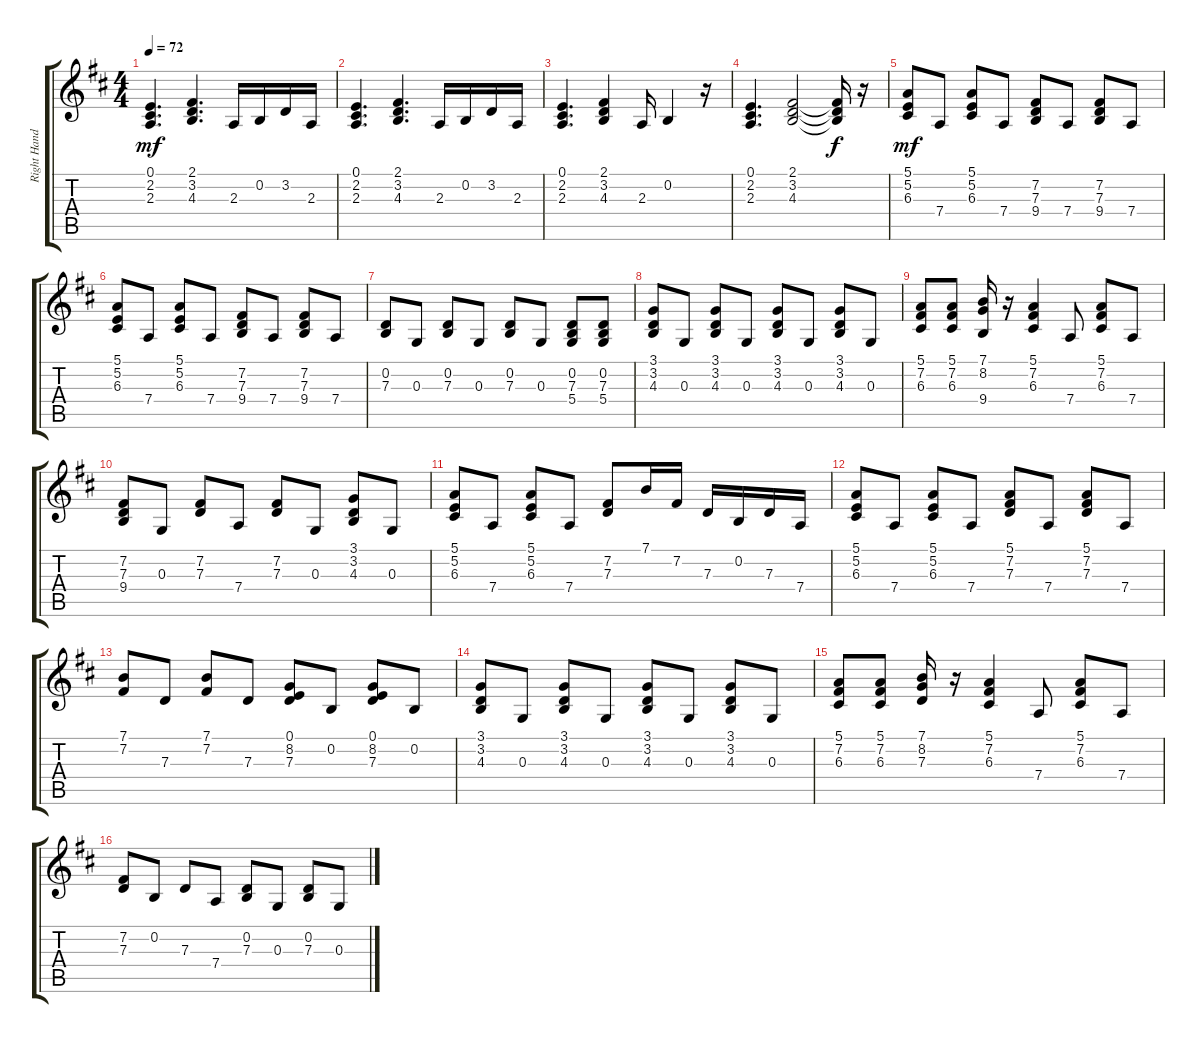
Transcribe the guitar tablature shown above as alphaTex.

\track ("Right Hand" "Right Hand") {instrument acousticgrandpiano}
\staff {score tabs}
\tuning (E4 B3 G3 D3 A2 E2) {hide}
\ts (4 4)
\tempo 72
\clef g2
\ks d
(0.1 2.2 2.3).4{d dy mf instrument acousticgrandpiano} (2.1 3.2 4.3).4{d} 2.3.16 0.2.16 3.2.16 2.3.16 |
(0.1 2.2 2.3).4{d} (2.1 3.2 4.3).4{d} 2.3.16 0.2.16 3.2.16 2.3.16 |
(0.1 2.2 2.3).4{d} (2.1 3.2 4.3).4 2.3.16 0.2.4 r.16 |
(0.1 2.2 2.3).4{d} (2.1 3.2 4.3).2 (2.1{t} 3.2{t} 4.3{t}).16{dy f} r.16 |
(5.1 5.2 6.3).8{dy mf} 7.4.8 (5.1 5.2 6.3).8 7.4.8 (7.2 7.3 9.4).8 7.4.8 (7.2 7.3 9.4).8 7.4.8 |
(5.1 5.2 6.3).8 7.4.8 (5.1 5.2 6.3).8 7.4.8 (7.2 7.3 9.4).8 7.4.8 (7.2 7.3 9.4).8 7.4.8 |
(0.2 7.3).8 0.3.8 (0.2 7.3).8 0.3.8 (0.2 7.3).8 0.3.8 (0.2 7.3 5.4).8 (0.2 7.3 5.4).8 |
(3.1 3.2 4.3).8 0.3.8 (3.1 3.2 4.3).8 0.3.8 (3.1 3.2 4.3).8 0.3.8 (3.1 3.2 4.3).8 0.3.8 |
(5.1 7.2 6.3).8 (5.1 7.2 6.3).8 (7.1 8.2 9.4).16 r.16 (5.1 7.2 6.3).4 7.4.8 (5.1 7.2 6.3).8 7.4.8 |
(7.2 7.3 9.4).8 0.3.8 (7.2 7.3).8 7.4.8 (7.2 7.3).8 0.3.8 (3.1 3.2 4.3).8 0.3.8 |
(5.1 5.2 6.3).8 7.4.8 (5.1 5.2 6.3).8 7.4.8 (7.2 7.3).8 7.1.16 7.2.16 7.3.16 0.2.16 7.3.16 7.4.16 |
(5.1 5.2 6.3).8 7.4.8 (5.1 5.2 6.3).8 7.4.8 (5.1 7.2 7.3).8 7.4.8 (5.1 7.2 7.3).8 7.4.8 |
(7.1 7.2).8 7.3.8 (7.1 7.2).8 7.3.8 (0.1 8.2 7.3).8 0.2.8 (0.1 8.2 7.3).8 0.2.8 |
(3.1 3.2 4.3).8 0.3.8 (3.1 3.2 4.3).8 0.3.8 (3.1 3.2 4.3).8 0.3.8 (3.1 3.2 4.3).8 0.3.8 |
(5.1 7.2 6.3).8 (5.1 7.2 6.3).8 (7.1 8.2 7.3).16 r.16 (5.1 7.2 6.3).4 7.4.8 (5.1 7.2 6.3).8 7.4.8 |
(7.2 7.3).8 0.2.8 7.3.8 7.4.8 (0.2 7.3).8 0.3.8 (0.2 7.3).8 0.3.8
